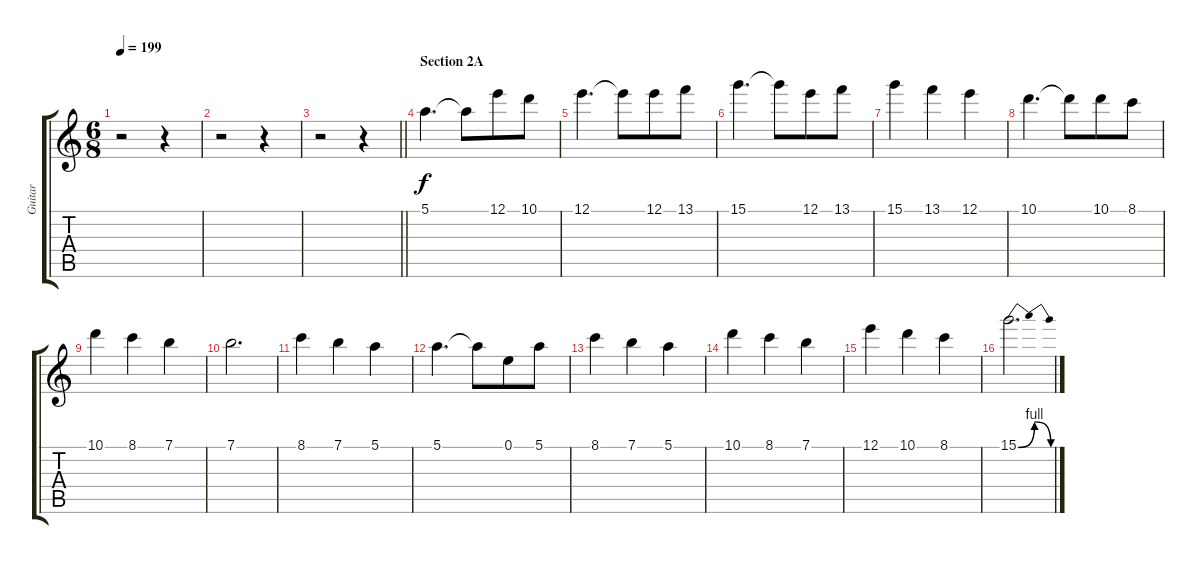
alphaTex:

\track ("Guitar" "Guitar") {instrument distortionguitar}
\staff {score tabs}
\tuning (E4 B3 G3 D3 A2 E2) {hide}
\ts (6 8)
\tempo 199
\clef g2
\ks c
r.2{dy f} r.4 |
r.2 r.4 |
\barLineRight lightlight
r.2 r.4 |
\section ("" "Section 2A")
5.1.4{d} 5.1{t}.8 12.1.8 10.1.8 |
12.1.4{d} 12.1{t}.8 12.1.8 13.1.8 |
15.1.4{d} 15.1{t}.8 12.1.8 13.1.8 |
15.1.4 13.1.4 12.1.4 |
10.1.4{d} 10.1{t}.8 10.1.8 8.1.8 |
10.1.4 8.1.4 7.1.4 |
7.1.2{d} |
8.1.4 7.1.4 5.1.4 |
5.1.4{d} 5.1{t}.8 0.1.8 5.1.8 |
8.1.4 7.1.4 5.1.4 |
10.1.4 8.1.4 7.1.4 |
12.1.4 10.1.4 8.1.4 |
15.1{be (bendrelease 0 0 15 4 45 4 60 0)}.2{d}
